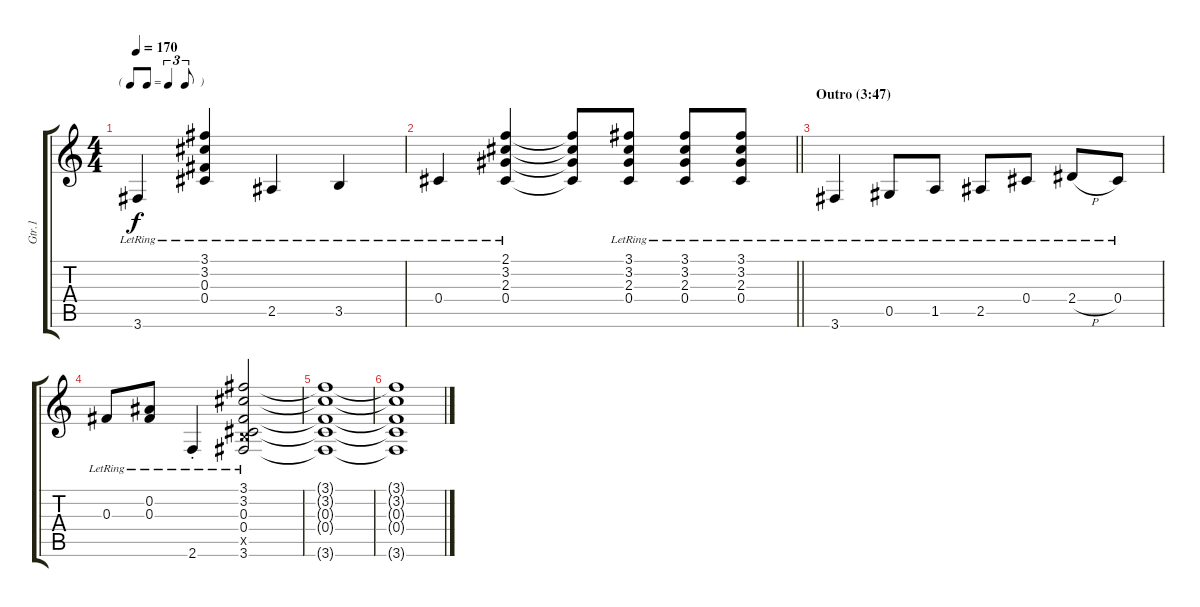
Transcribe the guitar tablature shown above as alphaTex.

\track ("Gtr.1" "Gtr.1") {instrument acousticguitarnylon}
\staff {score tabs}
\tuning (Eb4 Bb3 Gb3 Db3 Ab2 Eb2) {hide}
\ts (4 4)
\tf triplet8th
\tempo 170
\clef g2
\ks c
3.6{lr}.4{dy f} (3.1{lr} 3.2{lr} 0.3{lr} 0.4{lr}).4 2.5{lr}.4 3.5{lr}.4 |
\barLineRight lightlight
0.4{lr}.4 (2.1{lr} 3.2{lr} 2.3{lr} 0.4{lr}).4 (2.1{t} 3.2{t} 2.3{t} 0.4{t}).8 (3.1{lr} 3.2{lr} 2.3{lr} 0.4{lr}).8 (3.1{lr} 3.2{lr} 2.3{lr} 0.4{lr}).8 (3.1{lr} 3.2{lr} 2.3{lr} 0.4{lr}).8 |
\section ("" "Outro (3:47)")
3.6{lr}.4 0.5{lr}.8 1.5{lr}.8 2.5{lr}.8 0.4{lr}.8 2.4{h lr}.8 0.4{lr}.8 |
0.3{lr}.8 (0.2{lr} 0.3{lr}).8 2.6{st lr}.4 (3.1{lr} 3.2{lr} 0.3{lr} 0.4{lr} 3.5{x} 3.6{lr}).2 |
(3.1{t} 3.2{t} 0.3{t} 0.4{t} 3.6{t}).1 |
(3.1{t} 3.2{t} 0.3{t} 0.4{t} 3.6{t}).1
